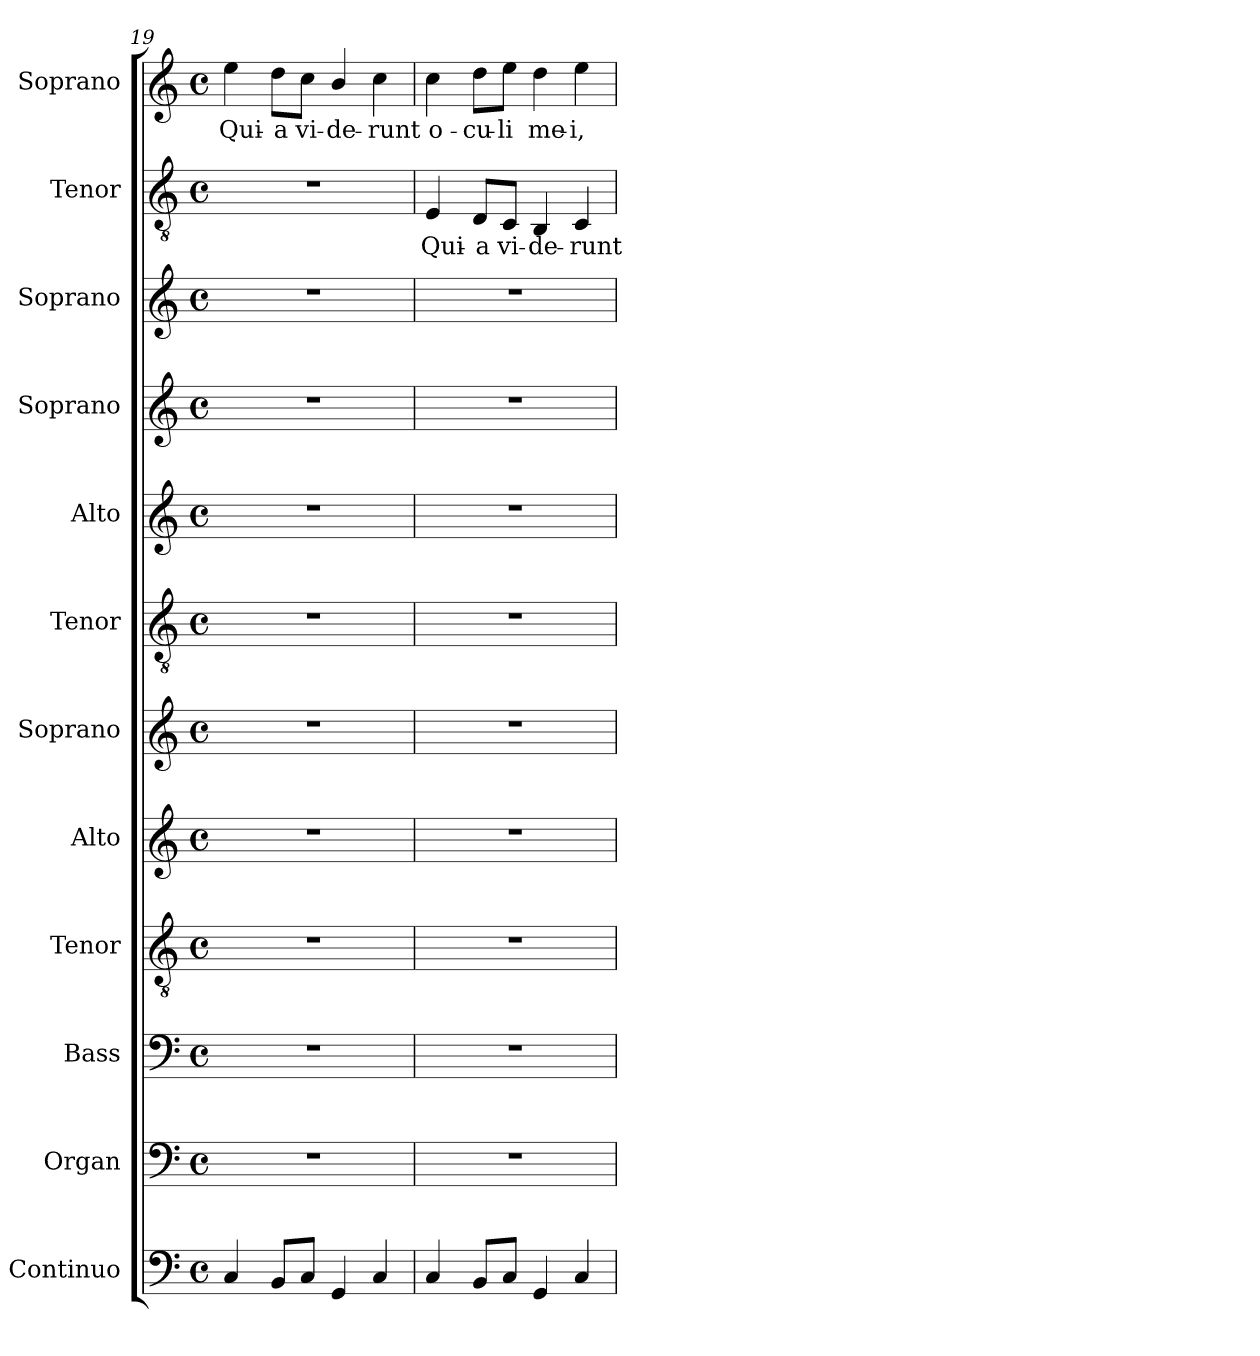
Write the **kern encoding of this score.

**kern	**kern	**kern	**kern	**kern	**kern	**kern	**kern	**kern	**kern	**kern	**text	**kern	**text
*part12	*part11	*part10	*part9	*part8	*part7	*part6	*part5	*part4	*part3	*part2	*part2	*part1	*part1
*staff12	*staff11	*staff10	*staff9	*staff8	*staff7	*staff6	*staff5	*staff4	*staff3	*staff2	*staff2	*staff1	*staff1
*I"Continuo	*I"Organ	*I"Bass	*I"Tenor	*I"Alto	*I"Soprano	*I"Tenor	*I"Alto	*I"Soprano	*I"Soprano	*I"Tenor	*	*I"Soprano	*
*I'Cont.	*I'Org.	*I'B.	*I'T.	*I'A.	*I'S.	*I'T.	*I'A.	*I'S.	*I'S.	*I'T.	*	*I'S.	*
!!LO:LB:g=z
*clefF4	*clefF4	*clefF4	*clefGv2	*clefG2	*clefG2	*clefGv2	*clefG2	*clefG2	*clefG2	*clefGv2	*	*clefG2	*
*	*	*	*ITrd7c12	*	*	*ITrd7c12	*	*	*	*	*	*	*
*k[]	*k[]	*k[]	*k[]	*k[]	*k[]	*k[]	*k[]	*k[]	*k[]	*k[]	*	*k[]	*
*C:	*C:	*C:	*C:	*C:	*C:	*C:	*C:	*C:	*C:	*C:	*	*C:	*
*M4/4	*M4/4	*M4/4	*M4/4	*M4/4	*M4/4	*M4/4	*M4/4	*M4/4	*M4/4	*M4/4	*	*M4/4	*
*met(c)	*met(c)	*met(c)	*met(c)	*met(c)	*met(c)	*met(c)	*met(c)	*met(c)	*met(c)	*met(c)	*	*met(c)	*
=19	=19	=19	=19	=19	=19	=19	=19	=19	=19	=19	=19	=19	=19
!	!	!	!	!	!	!	!	!	!	!	!	!	!LO:LY:b:color=#000000
4Ci/	1r	1r	1r	1r	1r	1r	1r	1r	1r	1r	.	4eei\	Qui-
!	!	!	!	!	!	!	!	!	!	!	!	!	!LO:LY:b:color=#000000
8BBi/L	.	.	.	.	.	.	.	.	.	.	.	8ddi\L	-a
!	!	!	!	!	!	!	!	!	!	!	!	!	!LO:LY:b:color=#000000
8Ci/J	.	.	.	.	.	.	.	.	.	.	.	8cci\J	vi-
!	!	!	!	!	!	!	!	!	!	!	!	!	!LO:LY:b:color=#000000
4GGi/	.	.	.	.	.	.	.	.	.	.	.	4bi/	-de-
!	!	!	!	!	!	!	!	!	!	!	!	!	!LO:LY:b:color=#000000
4Ci/	.	.	.	.	.	.	.	.	.	.	.	4cci\	-runt
=20	=20	=20	=20	=20	=20	=20	=20	=20	=20	=20	=20	=20	=20
!	!	!	!	!	!	!	!	!	!	!	!LO:LY:b:color=#000000	!	!
!	!	!	!	!	!	!	!	!	!	!	!	!	!LO:LY:b:color=#000000
4Ci/	1r	1r	1r	1r	1r	1r	1r	1r	1r	4Ei/	Qui-	4cci\	o-
!	!	!	!	!	!	!	!	!	!	!	!LO:LY:b:color=#000000	!	!
!	!	!	!	!	!	!	!	!	!	!	!	!	!LO:LY:b:color=#000000
8BBi/L	.	.	.	.	.	.	.	.	.	8Di/L	-a	8ddi\L	-cu-
!	!	!	!	!	!	!	!	!	!	!	!LO:LY:b:color=#000000	!	!
!	!	!	!	!	!	!	!	!	!	!	!	!	!LO:LY:b:color=#000000
8Ci/J	.	.	.	.	.	.	.	.	.	8Ci/J	vi-	8eei\J	-li
!	!	!	!	!	!	!	!	!	!	!	!LO:LY:b:color=#000000	!	!
!	!	!	!	!	!	!	!	!	!	!	!	!	!LO:LY:b:color=#000000
4GGi/	.	.	.	.	.	.	.	.	.	4BBi/	-de-	4ddi\	me-
!	!	!	!	!	!	!	!	!	!	!	!LO:LY:b:color=#000000	!	!
!	!	!	!	!	!	!	!	!	!	!	!	!	!LO:LY:b:color=#000000
4Ci/	.	.	.	.	.	.	.	.	.	4Ci/	-runt	4eei\	-i,
=	=	=	=	=	=	=	=	=	=	=	=	=	=
*-	*-	*-	*-	*-	*-	*-	*-	*-	*-	*-	*-	*-	*-
